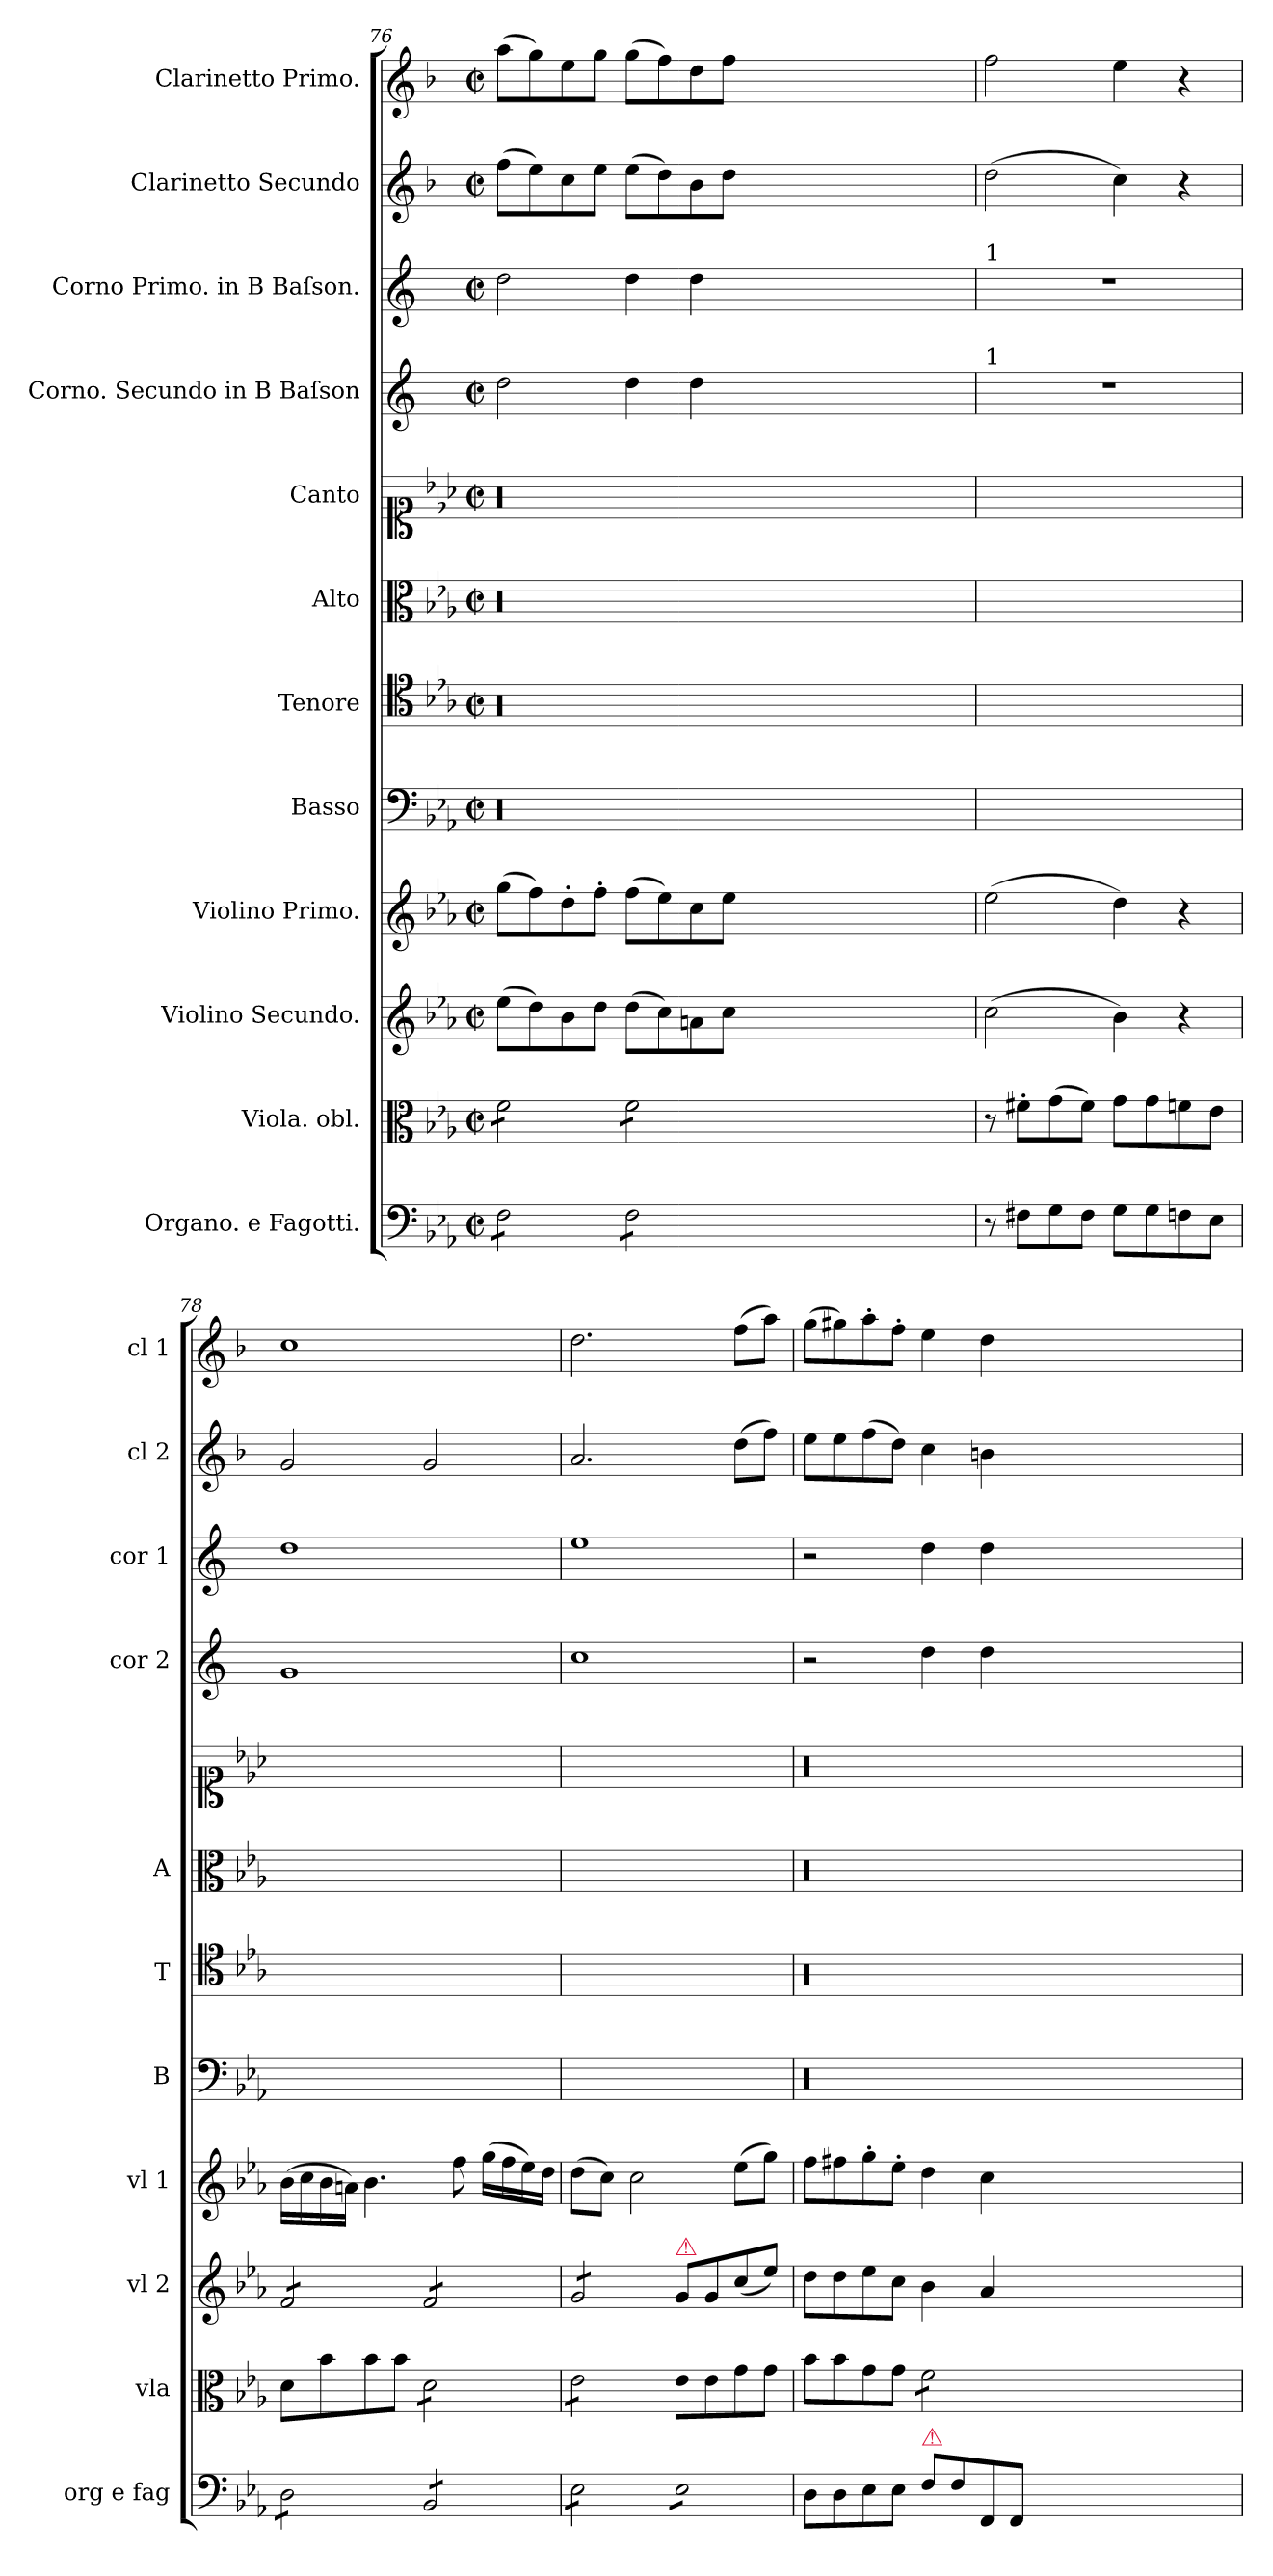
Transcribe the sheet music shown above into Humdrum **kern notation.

**kern	**kern	**kern	**kern	**kern	**kern	**kern	**kern	**kern	**kern	**kern	**kern
*part12	*part11	*part10	*part9	*part8	*part7	*part6	*part5	*part4	*part3	*part2	*part1
*staff12	*staff11	*staff10	*staff9	*staff8	*staff7	*staff6	*staff5	*staff4	*staff3	*staff2	*staff1
*I"Organo. e Fagotti.	*I"Viola. obl.	*I"Violino Secundo.	*I"Violino Primo.	*I"Basso	*I"Tenore	*I"Alto	*I"Canto	*I"Corno. Secundo in B Baſson	*I"Corno Primo. in B Baſson.	*I"Clarinetto Secundo	*I"Clarinetto Primo.
*I'org e fag	*I'vla	*I'vl 2	*I'vl 1	*I'B	*I'T	*I'A	*	*I'cor 2	*I'cor 1	*I'cl 2	*I'cl 1
*clefF4	*clefC3	*clefG2	*clefG2	*clefF4	*clefC4	*clefC3	*clefC1	*clefG2	*clefG2	*clefG2	*clefG2
*	*	*	*	*	*	*	*	*ITrd-2c-3	*ITrd-2c-3	*ITrd1c2	*ITrd1c2
*k[b-e-a-]	*k[b-e-a-]	*k[b-e-a-]	*k[b-e-a-]	*k[b-e-a-]	*k[b-e-a-]	*k[b-e-a-]	*k[b-e-a-]	*k[b-e-a-]	*k[b-e-a-]	*k[b-e-a-]	*k[b-e-a-]
*E-:	*E-:	*E-:	*E-:	*E-:	*E-:	*E-:	*E-:	*	*	*E-:	*E-:
*M2/2	*M2/2	*M2/2	*M2/2	*M2/2	*M2/2	*M2/2	*M2/2	*M2/2	*M2/2	*M2/2	*M2/2
*met(c|)	*met(c|)	*met(c|)	*met(c|)	*met(c|)	*met(c|)	*met(c|)	*met(c|)	*met(c|)	*met(c|)	*met(c|)	*met(c|)
=76	=76	=76	=76	=76	=76	=76	=76	=76	=76	=76	=76
*tremolo	*	*	*	*	*	*	*	*	*	*	*
*	*tremolo	*	*	*	*	*	*	*	*	*	*
8F\L	8f\L	(8ee-\L	(8gg\L	00r	00r	00r	00r	2ff\	2ff\	(8ee-\L	(8gg\L
8F\	8f\	8dd\)	8ff\)	.	.	.	.	.	.	8dd\)	8ff\)
8F\	8f\	8b-\	8dd'\	.	.	.	.	.	.	8b-\	8dd\
8F\J	8f\J	8dd\J	8ff'\J	.	.	.	.	.	.	8dd\J	8ff\J
8F\L	8f\L	(8dd\L	(8ff\L	.	.	.	.	4ff\	4ff\	(8dd\L	(8ff\L
8F\	8f\	8cc\)	8ee-\)	.	.	.	.	.	.	8cc\)	8ee-\)
8F\	8f\	8an\	8cc\	.	.	.	.	4ff\	4ff\	8a-\	8cc\
8F\J	8f\J	8cc\J	8ee-\J	.	.	.	.	.	.	8cc\J	8ee-\J
*	*Xtremolo	*	*	*	*	*	*	*	*	*	*
*Xtremolo	*	*	*	*	*	*	*	*	*	*	*
0.ryy	0.ryy	0.ryy	0.ryy	.	.	.	.	0.ryy	0.ryy	0.ryy	0.ryy
=77	=77	=77	=77	=77	=77	=77	=77	=77	=77	=77	=77
!	!	!	!	!	!	!	!	!	!LO:TX:a:t=1	!	!
!	!	!	!	!	!	!	!	!LO:TX:a:t=1	!	!	!
8r	8r	(2cc\	(2ee-\	1ryy	1ryy	1ryy	1ryy	1r	1r	(2cc\	2ee-\
8F#X\L	8f#X'\L	.	.	.	.	.	.	.	.	.	.
8G\	(8g\	.	.	.	.	.	.	.	.	.	.
8F#\J	8f#\J)	.	.	.	.	.	.	.	.	.	.
8G\L	8g\L	4b-\)	4dd\)	.	.	.	.	.	.	4b-\)	4dd\
8G\	8g\	.	.	.	.	.	.	.	.	.	.
8Fn\	8fn\	4r	4r	.	.	.	.	.	.	4r	4r
8E-\J	8e-\J	.	.	.	.	.	.	.	.	.	.
=78	=78	=78	=78	=78	=78	=78	=78	=78	=78	=78	=78
*tremolo	*	*	*	*	*	*	*	*	*	*	*
*	*	*tremolo	*	*	*	*	*	*	*	*	*
8D\L	8d\L	8f/L	(16b-\LL	1ryy	1ryy	1ryy	1ryy	1b-\	1ff\	2f/	1b-\
.	.	.	16cc\	.	.	.	.	.	.	.	.
8D\	8b-\	8f/	16b-\	.	.	.	.	.	.	.	.
.	.	.	16an\JJ)	.	.	.	.	.	.	.	.
8D\	8b-\	8f/	4.b-\	.	.	.	.	.	.	.	.
8D\J	8b-\J	8f/J	.	.	.	.	.	.	.	.	.
*	*tremolo	*	*	*	*	*	*	*	*	*	*
8BB-/L	8d\L	8f/L	.	.	.	.	.	.	.	2f/	.
8BB-/	8d\	8f/	8ff\	.	.	.	.	.	.	.	.
8BB-/	8d\	8f/	(16gg\LL	.	.	.	.	.	.	.	.
.	.	.	16ff\	.	.	.	.	.	.	.	.
8BB-/J	8d\J	8f/J	16ee-\)	.	.	.	.	.	.	.	.
.	.	.	16dd\JJ	.	.	.	.	.	.	.	.
=79	=79	=79	=79	=79	=79	=79	=79	=79	=79	=79	=79
8E-\L	8e-\L	8g/L	(8dd\L	1ryy	1ryy	1ryy	1ryy	1ee-\	1gg\	2.g/	2.cc\
8E-\	8e-\	8g/	8cc\J)	.	.	.	.	.	.	.	.
8E-\	8e-\	8g/	2cc\	.	.	.	.	.	.	.	.
8E-\J	8e-\J	8g/J	.	.	.	.	.	.	.	.	.
*	*	*Xtremolo	*	*	*	*	*	*	*	*	*
*	*Xtremolo	*	*	*	*	*	*	*	*	*	*
!	!	!LO:TX:a:color=crimson:t=⚠	!	!	!	!	!	!	!	!	!
8E-\L	8e-\L	8g/L	.	.	.	.	.	.	.	.	.
8E-\	8e-\	8g/	.	.	.	.	.	.	.	.	.
8E-\	8g\	(8cc\	(8ee-\L	.	.	.	.	.	.	(8cc\L	(8ee-\L
8E-\J	8g\J	8ee-\J)	8gg\J)	.	.	.	.	.	.	8ee-\J)	8gg\J)
*Xtremolo	*	*	*	*	*	*	*	*	*	*	*
=80	=80	=80	=80	=80	=80	=80	=80	=80	=80	=80	=80
8D\L	8b-\L	8dd\L	8ff\L	00r	00r	00r	00r	2r	2r	8dd\L	(8ff\L
8D\	8b-\	8dd\	8ff#X\	.	.	.	.	.	.	8dd\	8ff#X\)
8E-\	8g\	8ee-\	8gg'\	.	.	.	.	.	.	(8ee-\	8gg'\
8E-\J	8g\J	8cc\J	8ee-'\J	.	.	.	.	.	.	8cc\J)	8ee-'\J
!LO:TX:a:color=crimson:t=⚠	!	!	!	!	!	!	!	!	!	!	!
*	*tremolo	*	*	*	*	*	*	*	*	*	*
8F\L	8f\L	4b-\	4dd\	.	.	.	.	4ff\	4ff\	4b-\	4dd\
8F\	8f\	.	.	.	.	.	.	.	.	.	.
8FF/	8f\	4a-/	4cc\	.	.	.	.	4ff\	4ff\	4an\	4cc\
8FF/J	8f\J	.	.	.	.	.	.	.	.	.	.
*	*Xtremolo	*	*	*	*	*	*	*	*	*	*
0.ryy	0.ryy	0.ryy	0.ryy	.	.	.	.	0.ryy	0.ryy	0.ryy	0.ryy
=	=	=	=	=	=	=	=	=	=	=	=
*-	*-	*-	*-	*-	*-	*-	*-	*-	*-	*-	*-
